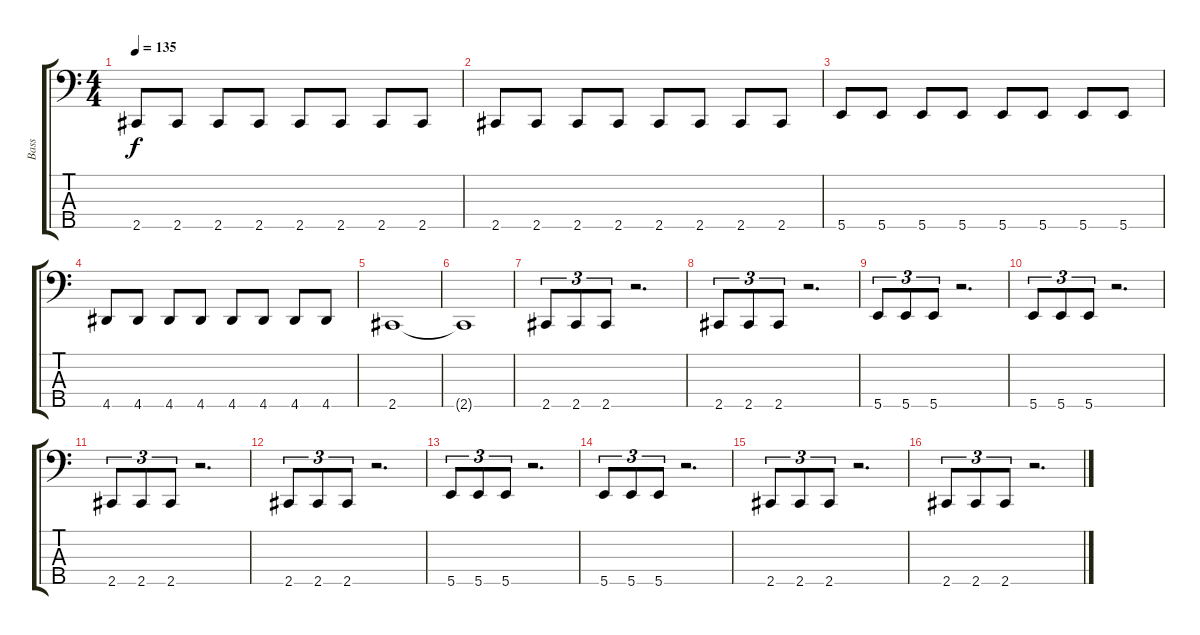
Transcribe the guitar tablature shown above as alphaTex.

\track ("Bass" "Bass") {instrument electricbasspick}
\staff {score tabs}
\tuning (G2 D2 A1 E1 B0) {hide}
\ts (4 4)
\tempo 135
\clef f4
\ks c
2.5.8{dy f} 2.5.8 2.5.8 2.5.8 2.5.8 2.5.8 2.5.8 2.5.8 |
2.5.8 2.5.8 2.5.8 2.5.8 2.5.8 2.5.8 2.5.8 2.5.8 |
5.5.8 5.5.8 5.5.8 5.5.8 5.5.8 5.5.8 5.5.8 5.5.8 |
4.5.8 4.5.8 4.5.8 4.5.8 4.5.8 4.5.8 4.5.8 4.5.8 |
2.5.1 |
2.5{t}.1 |
2.5.8{tu (3 2)} 2.5.8{tu (3 2)} 2.5.8{tu (3 2)} r.2{d} |
2.5.8{tu (3 2)} 2.5.8{tu (3 2)} 2.5.8{tu (3 2)} r.2{d} |
5.5.8{tu (3 2)} 5.5.8{tu (3 2)} 5.5.8{tu (3 2)} r.2{d} |
5.5.8{tu (3 2)} 5.5.8{tu (3 2)} 5.5.8{tu (3 2)} r.2{d} |
2.5.8{tu (3 2)} 2.5.8{tu (3 2)} 2.5.8{tu (3 2)} r.2{d} |
2.5.8{tu (3 2)} 2.5.8{tu (3 2)} 2.5.8{tu (3 2)} r.2{d} |
5.5.8{tu (3 2)} 5.5.8{tu (3 2)} 5.5.8{tu (3 2)} r.2{d} |
5.5.8{tu (3 2)} 5.5.8{tu (3 2)} 5.5.8{tu (3 2)} r.2{d} |
2.5.8{tu (3 2)} 2.5.8{tu (3 2)} 2.5.8{tu (3 2)} r.2{d} |
2.5.8{tu (3 2)} 2.5.8{tu (3 2)} 2.5.8{tu (3 2)} r.2{d}
